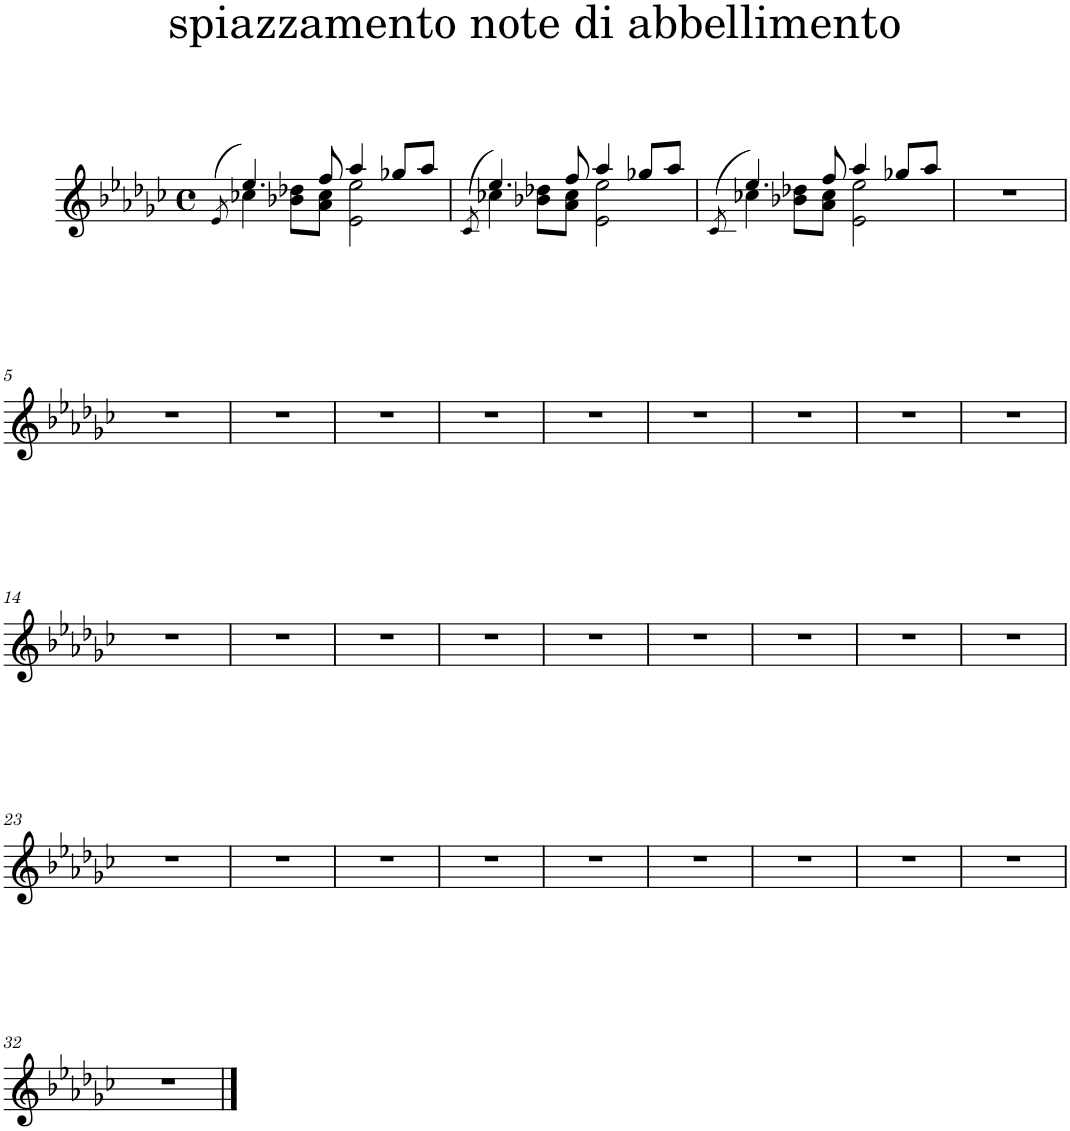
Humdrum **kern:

**kern
*part1
*staff1
*I"Piano
*I'Pno.
*clefG2
*k[b-e-a-d-g-c-]
*M4/4
*met(c)
=1
(>8qe-/
*^
4.ee-/)	4cc-X\
.	8b-X\ 8dd-X\L
8ff/	8a-\ 8cc-\J
4aa-/	2e-\ 2ee-\
8gg-X/L	.
8aa-/J	.
=2	=2
(>8qc-/	.
4.ee-/)	4cc-X\
.	8b-X\ 8dd-X\L
8ff/	8a-\ 8cc-\J
4aa-/	2e-\ 2ee-\
8gg-X/L	.
8aa-/J	.
=3	=3
(>8qc-/	.
4.ee-/)	4cc-X\
.	8b-X\ 8dd-X\L
8ff/	8a-\ 8cc-\J
4aa-/	2e-\ 2ee-\
8gg-X/L	.
8aa-/J	.
*v	*v
=4
1r
!!LO:LB:g=z
=5
1r
=6
1r
=7
1r
=8
1r
=9
1r
=10
1r
=11
1r
=12
1r
=13
1r
!!LO:LB:g=z
=14
1r
=15
1r
=16
1r
=17
1r
=18
1r
=19
1r
=20
1r
=21
1r
=22
1r
!!LO:LB:g=z
=23
1r
=24
1r
=25
1r
=26
1r
=27
1r
=28
1r
=29
1r
=30
1r
=31
1r
!!LO:LB:g=z
=32
1r
==
*-
